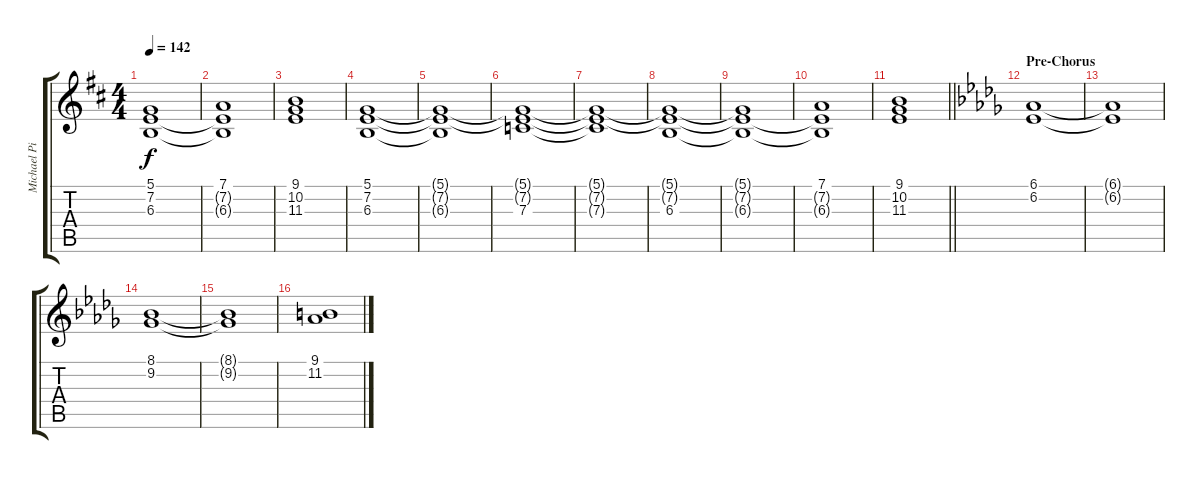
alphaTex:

\track ("Michael Pinella (string)" "Michael Pi") {instrument stringensemble1}
\staff {score tabs}
\tuning (D4 A3 F3 C3 G2 D2) {hide}
\ts (4 4)
\tempo 142
\clef g2
\ks bminor
(5.1{t} 7.2{t} 6.3{t}).1{dy f} |
(7.1 7.2{t} 6.3{t}).1 |
(9.1 10.2 11.3).1 |
(5.1 7.2 6.3).1 |
(5.1{t} 7.2{t} 6.3{t}).1 |
(5.1{t} 7.2{t} 7.3).1 |
(5.1{t} 7.2{t} 7.3{t}).1 |
(5.1{t} 7.2{t} 6.3).1 |
(5.1{t} 7.2{t} 6.3{t}).1 |
(7.1 7.2{t} 6.3{t}).1 |
\barLineRight lightlight
(9.1 10.2 11.3).1 |
\section ("" "Pre-Chorus")
\ks bbminor
(6.1 6.2).1 |
(6.1{t} 6.2{t}).1 |
(8.1 9.2).1 |
(8.1{t} 9.2{t}).1 |
(9.1 11.2).1
